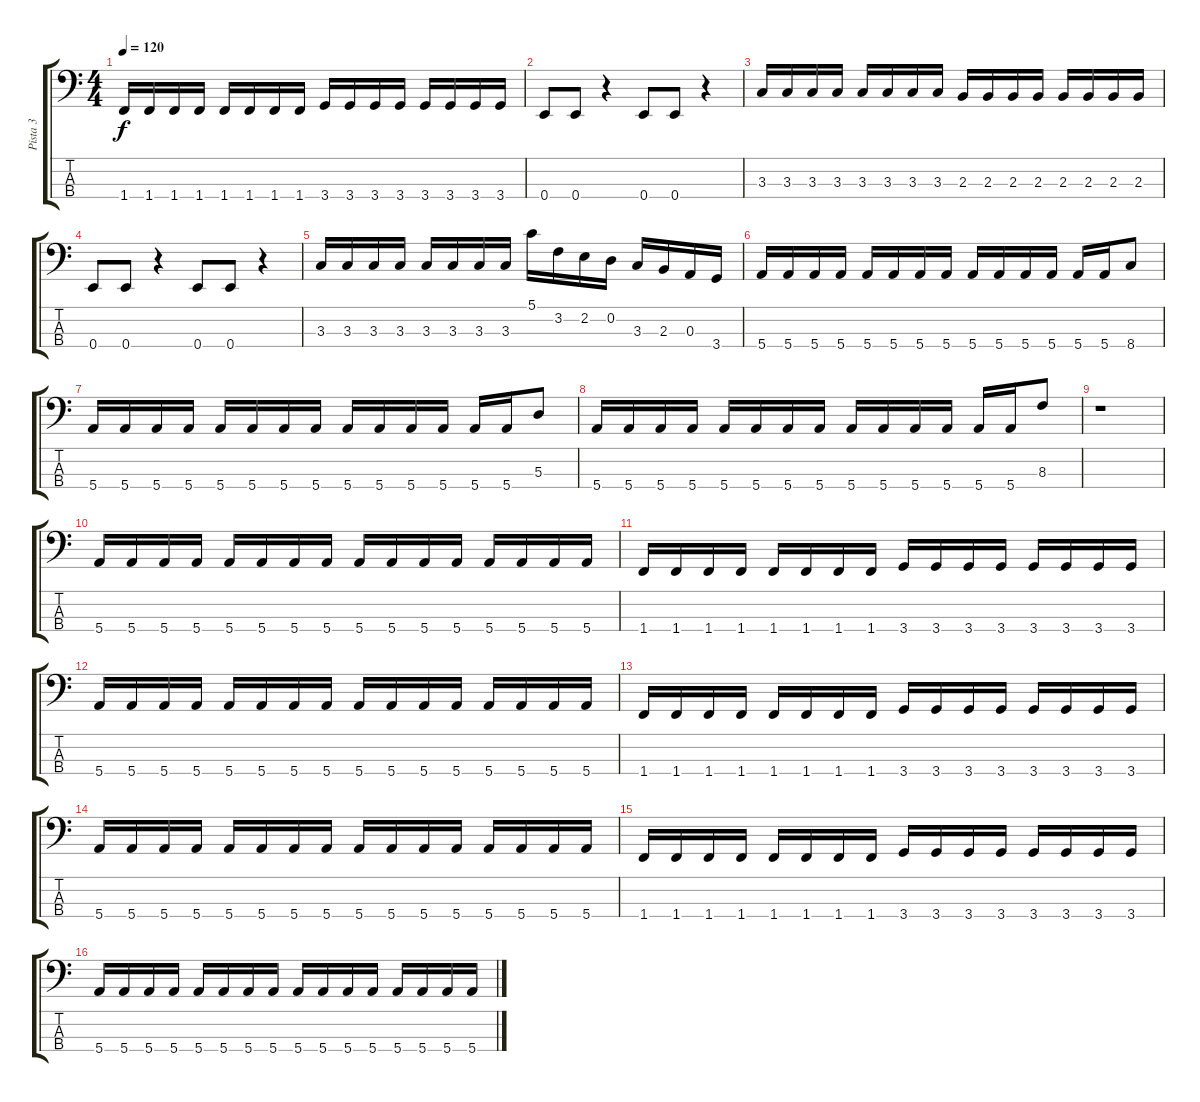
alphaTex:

\track ("Pista 3" "Pista 3") {instrument electricbasspick}
\staff {score tabs}
\tuning (G2 D2 A1 E1) {hide}
\ts (4 4)
\tempo 120
\clef f4
\ks c
1.4.16{dy f} 1.4.16 1.4.16 1.4.16 1.4.16 1.4.16 1.4.16 1.4.16 3.4.16 3.4.16 3.4.16 3.4.16 3.4.16 3.4.16 3.4.16 3.4.16 |
0.4.8 0.4.8 r.4 0.4.8 0.4.8 r.4 |
3.3.16 3.3.16 3.3.16 3.3.16 3.3.16 3.3.16 3.3.16 3.3.16 2.3.16 2.3.16 2.3.16 2.3.16 2.3.16 2.3.16 2.3.16 2.3.16 |
0.4.8 0.4.8 r.4 0.4.8 0.4.8 r.4 |
3.3.16 3.3.16 3.3.16 3.3.16 3.3.16 3.3.16 3.3.16 3.3.16 5.1.16 3.2.16 2.2.16 0.2.16 3.3.16 2.3.16 0.3.16 3.4.16 |
5.4.16 5.4.16 5.4.16 5.4.16 5.4.16 5.4.16 5.4.16 5.4.16 5.4.16 5.4.16 5.4.16 5.4.16 5.4.16 5.4.16 8.4.8 |
5.4.16 5.4.16 5.4.16 5.4.16 5.4.16 5.4.16 5.4.16 5.4.16 5.4.16 5.4.16 5.4.16 5.4.16 5.4.16 5.4.16 5.3.8 |
5.4.16 5.4.16 5.4.16 5.4.16 5.4.16 5.4.16 5.4.16 5.4.16 5.4.16 5.4.16 5.4.16 5.4.16 5.4.16 5.4.16 8.3.8 |
r.1 |
5.4.16 5.4.16 5.4.16 5.4.16 5.4.16 5.4.16 5.4.16 5.4.16 5.4.16 5.4.16 5.4.16 5.4.16 5.4.16 5.4.16 5.4.16 5.4.16 |
1.4.16 1.4.16 1.4.16 1.4.16 1.4.16 1.4.16 1.4.16 1.4.16 3.4.16 3.4.16 3.4.16 3.4.16 3.4.16 3.4.16 3.4.16 3.4.16 |
5.4.16 5.4.16 5.4.16 5.4.16 5.4.16 5.4.16 5.4.16 5.4.16 5.4.16 5.4.16 5.4.16 5.4.16 5.4.16 5.4.16 5.4.16 5.4.16 |
1.4.16 1.4.16 1.4.16 1.4.16 1.4.16 1.4.16 1.4.16 1.4.16 3.4.16 3.4.16 3.4.16 3.4.16 3.4.16 3.4.16 3.4.16 3.4.16 |
5.4.16 5.4.16 5.4.16 5.4.16 5.4.16 5.4.16 5.4.16 5.4.16 5.4.16 5.4.16 5.4.16 5.4.16 5.4.16 5.4.16 5.4.16 5.4.16 |
1.4.16 1.4.16 1.4.16 1.4.16 1.4.16 1.4.16 1.4.16 1.4.16 3.4.16 3.4.16 3.4.16 3.4.16 3.4.16 3.4.16 3.4.16 3.4.16 |
5.4.16 5.4.16 5.4.16 5.4.16 5.4.16 5.4.16 5.4.16 5.4.16 5.4.16 5.4.16 5.4.16 5.4.16 5.4.16 5.4.16 5.4.16 5.4.16
